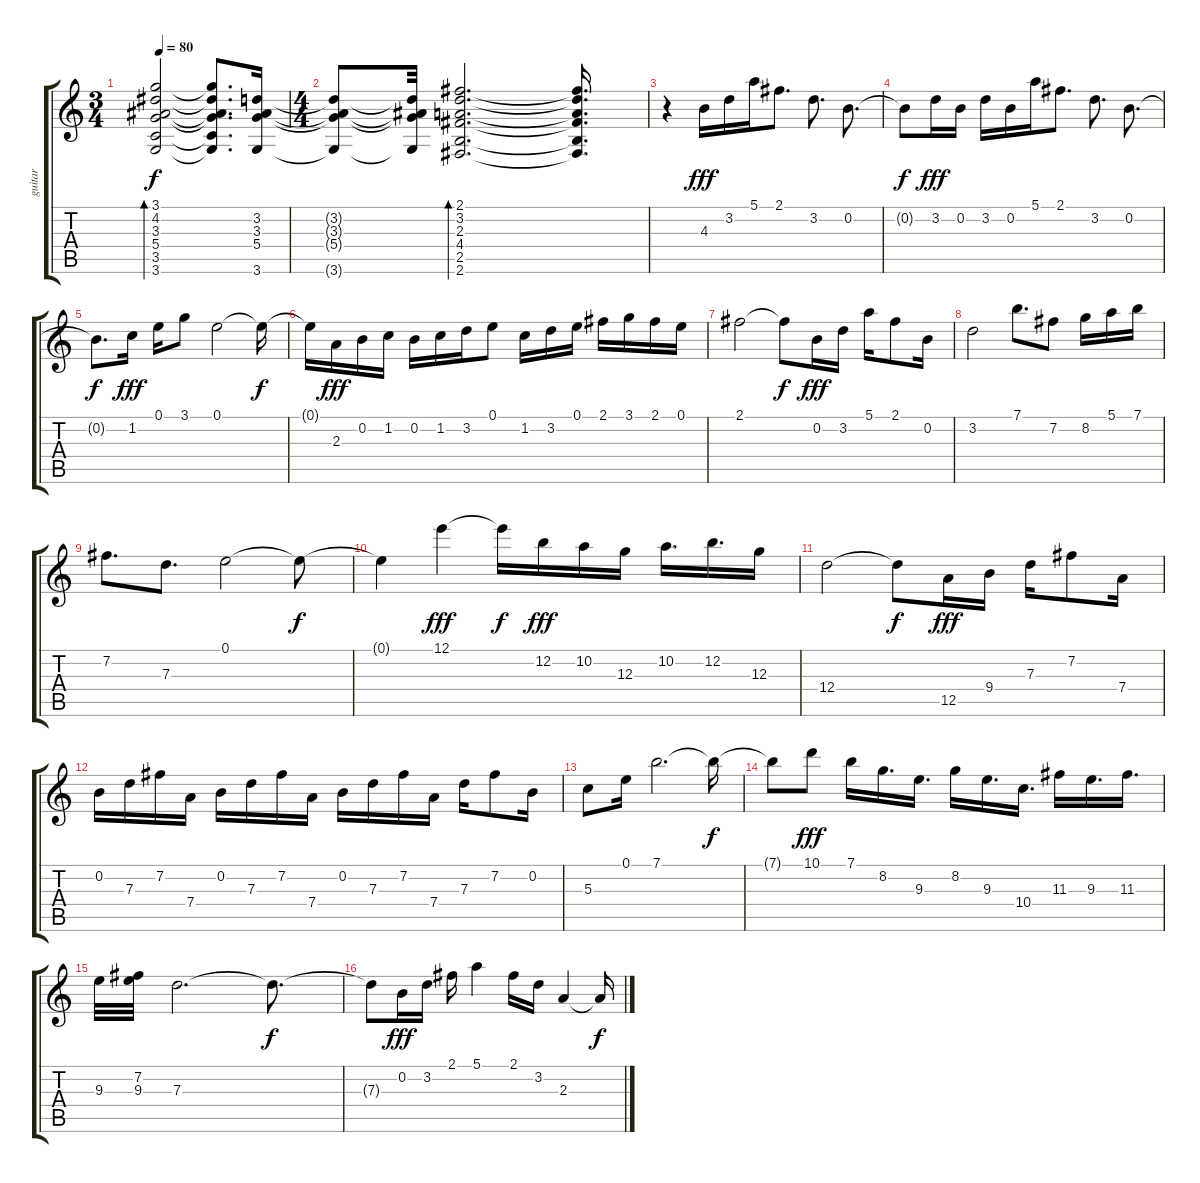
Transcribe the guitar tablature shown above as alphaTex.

\track ("guitar" "guitar") {instrument electricguitarclean}
\staff {score tabs}
\tuning (E4 B3 G3 D3 A2 E2) {hide}
\ts (3 4)
\tempo 80
\clef g2
\ks c
(3.1 4.2 3.3 5.4 3.5 3.6).2{bd 240 dy f} (3.1{t} 4.2{t} 3.3{t} 5.4{t} 3.5{t} 3.6{t}).8{d} (3.2 3.3 5.4 3.6).16 |
\ts (4 4)
(3.2{t} 3.3{t} 5.4{t} 3.6{t}).8 (3.2{t} 3.3{t} 5.4{t} 3.6{t}).32 (2.1 3.2 2.3 4.4 2.5 2.6).2{d bd 480} (2.1{t} 3.2{t} 2.3{t} 4.4{t} 2.5{t} 2.6{t}).16{d} |
r.4{volume 10 instrument overdrivenguitar} 4.3.16{dy fff} 3.2.16 5.1.16 2.1.8{d} 3.2.8{d} 0.2.8{d} |
0.2{t}.8{dy f} 3.2.16{dy fff} 0.2.16 3.2.16 0.2.16 5.1.16 2.1.8{d} 3.2.8{d} 0.2.8{d} |
0.2{t}.8{d dy f} 1.2.16{dy fff} 0.1.16 3.1.8 0.1.2 0.1{t}.16{dy f} |
0.1{t}.16 2.3.16{dy fff} 0.2.16 1.2.16 0.2.16 1.2.16 3.2.16 0.1.8 1.2.16 3.2.16 0.1.16 2.1.16 3.1.16 2.1.16 0.1.16 |
2.1.2 2.1{t}.8{dy f} 0.2.16{dy fff} 3.2.16 5.1.16 2.1.8 0.2.16 |
3.2.2 7.1.8{d} 7.2.8 8.2.16 5.1.16 7.1.16 |
7.2.8{d} 7.3.8{d} 0.1.2 0.1{t}.8{dy f} |
0.1{t}.4 12.1.4{dy fff} 12.1{t}.16{dy f} 12.2.16{dy fff} 10.2.16 12.3.16 10.2.16{d} 12.2.16{d} 12.3.16 |
12.4.2 12.4{t}.8{dy f} 12.5.16{dy fff} 9.4.16 7.3.16 7.2.8 7.4.16 |
0.2.16 7.3.16 7.2.16 7.4.16 0.2.16 7.3.16 7.2.16 7.4.16 0.2.16 7.3.16 7.2.16 7.4.16 7.3.16 7.2.8 0.2.16 |
5.3.8 0.1.16 7.1.2{d} 7.1{t}.16{dy f} |
7.1{t}.8 10.1.8{dy fff} 7.1.16 8.2.16{d} 9.3.16{d} 8.2.16 9.3.16{d} 10.4.16{d} 11.3.16 9.3.16{d} 11.3.16{d} |
9.3.32 (7.2 9.3).32 7.3.2{d} 7.3{t}.8{d dy f} |
7.3{t}.8 0.2.16{dy fff} 3.2.16 2.1.16 5.1.4 2.1.16 3.2.16 2.3.4 2.3{t}.16{dy f}
